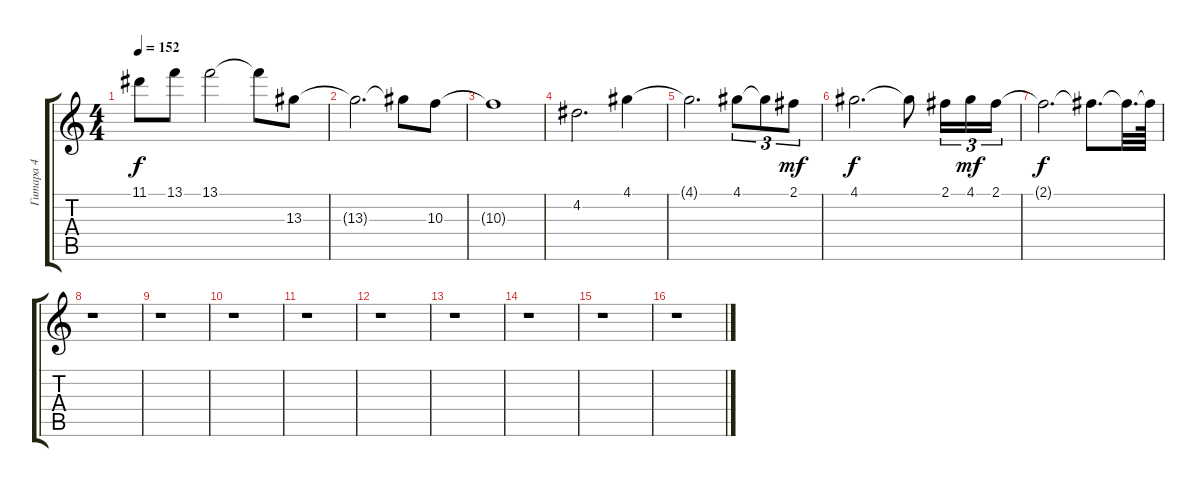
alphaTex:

\track ("Гитара 4" "Гитара 4") {instrument distortionguitar}
\staff {score tabs}
\tuning (E4 B3 G3 D3 A2 E2) {hide}
\ts (4 4)
\tempo 152
\clef g2
\ks c
11.1.8{dy f} 13.1.8 13.1.2 13.1{t}.8 13.3.8 |
13.3{t}.2{d} 13.3{t}.8 10.3.8 |
10.3{t}.1 |
4.2.2{d} 4.1.4 |
4.1{t}.2{d} 4.1.8{tu (3 2)} 4.1{t}.8{tu (3 2)} 2.1.8{tu (3 2) dy mf} |
4.1.2{d dy f} 4.1{t}.8 2.1.16{tu (3 2)} 4.1.16{tu (3 2) dy mf} 2.1.16{tu (3 2)} |
2.1{t}.2{d dy f} 2.1{t}.8{d} 2.1{t}.32{d} 2.1{t}.64 |
r.1 |
r.1 |
r.1 |
r.1 |
r.1 |
r.1 |
r.1 |
r.1 |
r.1
